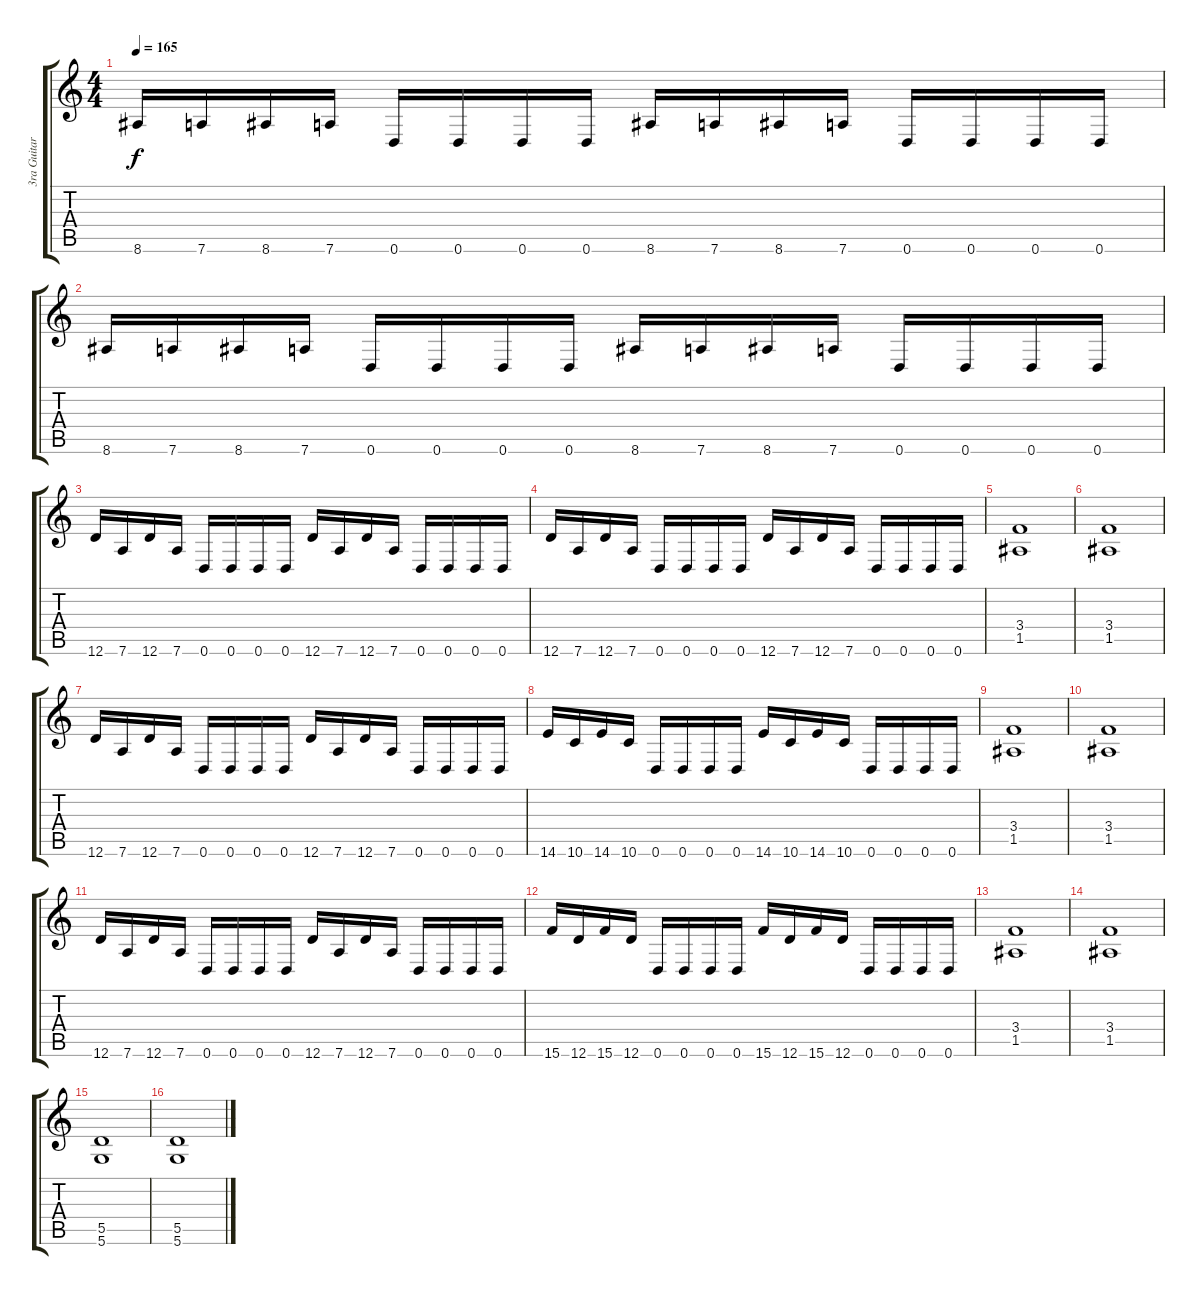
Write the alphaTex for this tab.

\track ("3ra Guitarra" "3ra Guitar") {instrument distortionguitar}
\staff {score tabs}
\tuning (E4 B3 G3 D3 A2 D2) {hide}
\ts (4 4)
\tempo 165
\clef g2
\ks c
8.6.16{dy f} 7.6.16 8.6.16 7.6.16 0.6.16 0.6.16 0.6.16 0.6.16 8.6.16 7.6.16 8.6.16 7.6.16 0.6.16 0.6.16 0.6.16 0.6.16 |
8.6.16 7.6.16 8.6.16 7.6.16 0.6.16 0.6.16 0.6.16 0.6.16 8.6.16 7.6.16 8.6.16 7.6.16 0.6.16 0.6.16 0.6.16 0.6.16 |
12.6.16 7.6.16 12.6.16 7.6.16 0.6.16 0.6.16 0.6.16 0.6.16 12.6.16 7.6.16 12.6.16 7.6.16 0.6.16 0.6.16 0.6.16 0.6.16 |
12.6.16 7.6.16 12.6.16 7.6.16 0.6.16 0.6.16 0.6.16 0.6.16 12.6.16 7.6.16 12.6.16 7.6.16 0.6.16 0.6.16 0.6.16 0.6.16 |
(3.4 1.5).1 |
(3.4 1.5).1 |
12.6.16 7.6.16 12.6.16 7.6.16 0.6.16 0.6.16 0.6.16 0.6.16 12.6.16 7.6.16 12.6.16 7.6.16 0.6.16 0.6.16 0.6.16 0.6.16 |
14.6.16 10.6.16 14.6.16 10.6.16 0.6.16 0.6.16 0.6.16 0.6.16 14.6.16 10.6.16 14.6.16 10.6.16 0.6.16 0.6.16 0.6.16 0.6.16 |
(3.4 1.5).1 |
(3.4 1.5).1 |
12.6.16 7.6.16 12.6.16 7.6.16 0.6.16 0.6.16 0.6.16 0.6.16 12.6.16 7.6.16 12.6.16 7.6.16 0.6.16 0.6.16 0.6.16 0.6.16 |
15.6.16 12.6.16 15.6.16 12.6.16 0.6.16 0.6.16 0.6.16 0.6.16 15.6.16 12.6.16 15.6.16 12.6.16 0.6.16 0.6.16 0.6.16 0.6.16 |
(3.4 1.5).1 |
(3.4 1.5).1 |
(5.5 5.6).1 |
(5.5 5.6).1
